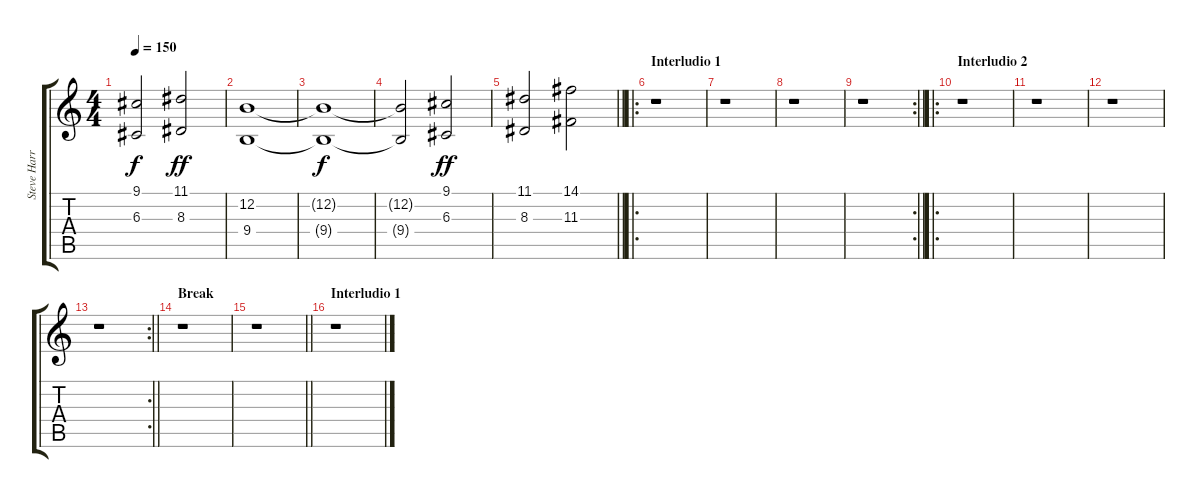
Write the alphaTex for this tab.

\track ("Steve Harris (Teclado)" "Steve Harr") {instrument stringensemble1}
\staff {score tabs}
\tuning (E4 B3 G3 D3 A2 E2) {hide}
\ts (4 4)
\tempo 150
\clef g2
\ks c
(9.1{t} 6.3{t}).2{dy f} (11.1 8.3).2{dy ff} |
(12.2 9.4).1 |
(12.2{t} 9.4{t}).1{dy f} |
(12.2{t} 9.4{t}).2 (9.1 6.3).2{dy ff} |
\barLineRight lightlight
(11.1 8.3).2 (14.1 11.3).2 |
\ro
\section ("" "Interludio 1")
r.1 |
r.1 |
r.1 |
\rc 2
\barLineRight lightlight
r.1 |
\ro
\section ("" "Interludio 2")
r.1 |
r.1 |
r.1 |
\rc 2
\barLineRight lightlight
r.1 |
\section ("" "Break")
r.1 |
\barLineRight lightlight
r.1 |
\section ("" "Interludio 1")
r.1
